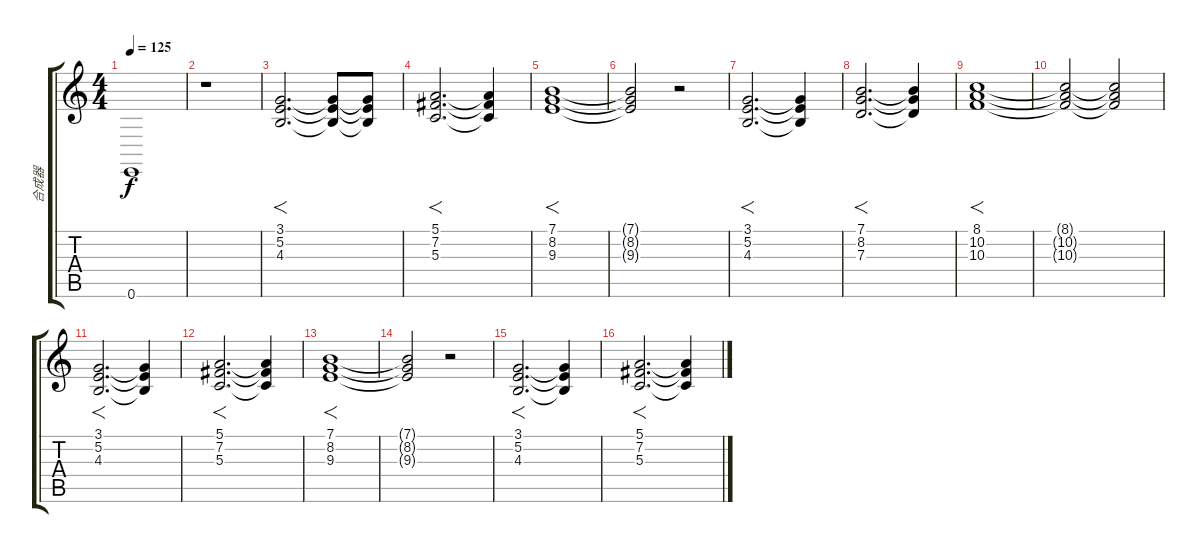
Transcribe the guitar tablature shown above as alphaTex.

\track ("合成器" "合成器") {instrument pad8sweep}
\staff {score tabs}
\tuning (E4 B3 G3 D3 A2 E2) {hide}
\ts (4 4)
\tempo 125
\clef g2
\ks c
0.6.1{dy f} |
r.1 |
(3.1 5.2 4.3).2{f d instrument choiraahs} (3.1{t} 5.2{t} 4.3{t}).8 (3.1{t} 5.2{t} 4.3{t}).8 |
(5.1 7.2 5.3).2{f d} (5.1{t} 7.2{t} 5.3{t}).4 |
(7.1 8.2 9.3).1{f} |
(7.1{t} 8.2{t} 9.3{t}).2 r.2 |
(3.1 5.2 4.3).2{f d} (3.1{t} 5.2{t} 4.3{t}).4 |
(7.1 8.2 7.3).2{f d} (7.1{t} 8.2{t} 7.3{t}).4 |
(8.1 10.2 10.3).1{f} |
(8.1{t} 10.2{t} 10.3{t}).2 (8.1{t} 10.2{t} 10.3{t}).2 |
(3.1 5.2 4.3).2{f d} (3.1{t} 5.2{t} 4.3{t}).4 |
(5.1 7.2 5.3).2{f d} (5.1{t} 7.2{t} 5.3{t}).4 |
(7.1 8.2 9.3).1{f} |
(7.1{t} 8.2{t} 9.3{t}).2 r.2 |
(3.1 5.2 4.3).2{f d} (3.1{t} 5.2{t} 4.3{t}).4 |
(5.1 7.2 5.3).2{f d} (5.1{t} 7.2{t} 5.3{t}).4
